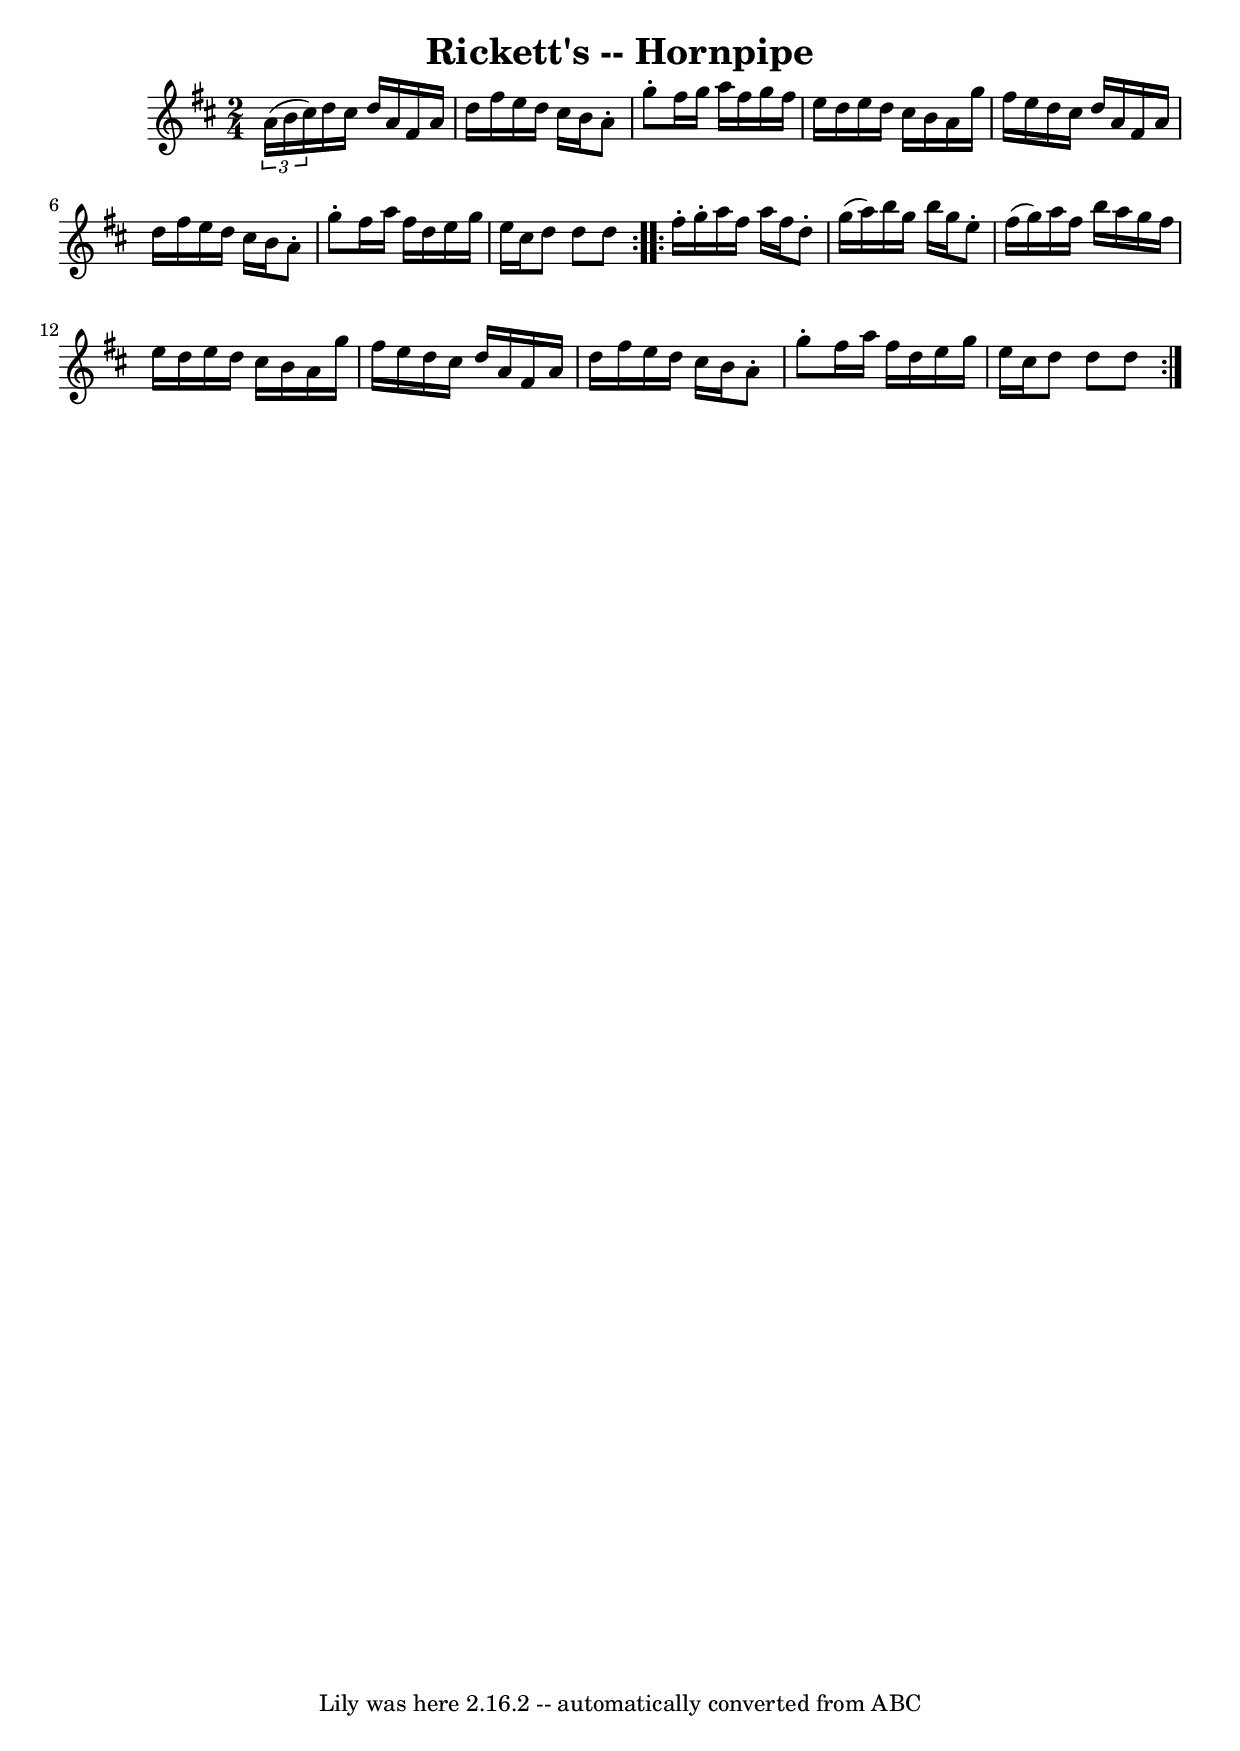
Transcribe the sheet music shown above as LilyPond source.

\version "2.16.2"
\include "Mammoth.ily"
\header {
  %% book = "Cole's 1000 Fiddle Tunes"
  crossRefNumber = "1"
  footnotes = ""
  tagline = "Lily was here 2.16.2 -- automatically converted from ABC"
  title = "Rickett's -- Hornpipe"

}
voicedefault =  {



  \repeat volta 2 {

    \time 2/4 
    \key d \major
    \times 2/3 { a'16 (b'16 cis''16)  	       }   |
    d''16 cis''16 d''16 a'16 fis'16 a'16 d''16         fis''16   |
    e''16 d''16 cis''16 b'16 a'8-. g''8-.  |
    fis''16 g''16 a''16 fis''16 g''16 fis''16 e''16         d''16   |
    e''16 d''16 cis''16 b'16 a'16 g''16 fis''16      e''16   |
    d''16 cis''16 d''16 a'16 fis'16 a'16         d''16 fis''16   |
    e''16 d''16 cis''16 b'16 a'8-. g''8-. |
    fis''16 a''16 fis''16 d''16 e''16 g''16 e''16        cis''16   |
    d''8 d''8 d''8  
  }     
  \repeat volta 2 {
    fis''16-.      g''16-.  |
    a''16 fis''16 a''16 fis''16 d''8-. g''16 (     a''16)  |
    b''16 g''16 b''16 g''16 e''8-. fis''16 (     g''16)  |
    a''16 fis''16 b''16 a''16 g''16 fis''16         e''16 d''16   |
    e''16 d''16 cis''16 b'16 a'16 g''16        fis''16 e''16   |
    d''16 cis''16 d''16 a'16 fis'16         a'16 d''16 fis''16   |
    e''16 d''16 cis''16 b'16 a'8-. g''8-. |
    fis''16 a''16 fis''16 d''16 e''16 g''16       e''16 cis''16   |
    d''8 d''8 d''8  
  }   

}

\score{
  <<

    \context Staff="default"
    {
      \voicedefault 
      
    }

  >>
  \layout {
    
  }
  \midi {
  }

}
